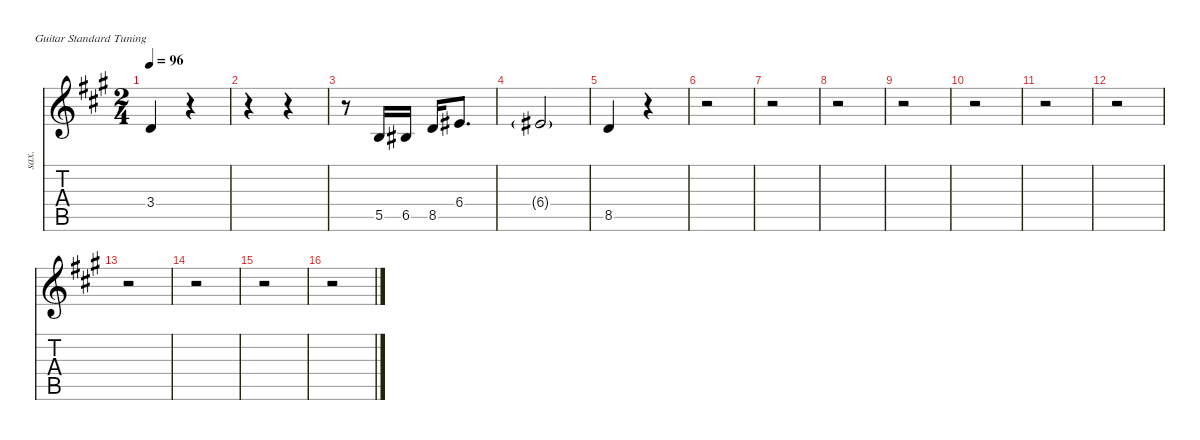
\defaultSystemsLayout 4
\hideDynamics
\bracketExtendMode nobrackets
\otherSystemsTrackNameOrientation horizontal
\track ("Sax" "sax.") {instrument altosax}
\staff {score tabs}
\tuning (E4 B3 G3 D3 A2 E2)
\displaytranspose 9
\ts (2 4)
\tempo 96
\clef g2
\ks a
3.4{acc forcenatural}.4{dy f} r.4 |
r.4 r.4 |
r.8 5.5{acc forcenatural}.16 6.5{acc #}.16 8.5{acc forcenatural}.16 6.4{acc #}.8{d} |
6.4{g acc #}.2{dy fff} |
8.5{acc forcenatural}.4{dy f} r.4 |
r.2 |
r.2 |
r.2 |
r.2 |
r.2 |
r.2 |
r.2 |
r.2 |
r.2 |
r.2 |
r.2
